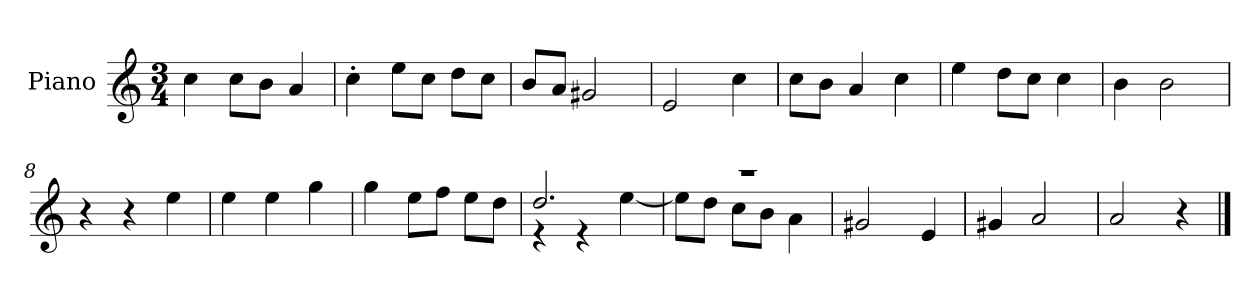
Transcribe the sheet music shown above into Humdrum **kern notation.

**kern
*part1
*staff1
*I"Piano
*I'P-no
*clefG2
*k[]
*M3/4
*MM177
=1
4cc\
8cc\L
8b\J
4a/
=2
4cc'\
8ee\L
8cc\J
8dd\L
8cc\J
=3
8b/L
8a/J
2g#X/
=4
2e/
4cc\
=5
8cc\L
8b\J
4a/
4cc\
=6
4ee\
8dd\L
8cc\J
4cc\
=7
4b\
2b\
=8
4r
4r
4ee\
=9
4ee\
4ee\
4gg\
!!LO:LB:g=z
=10
4gg\
8ee\L
8ff\J
8ee\L
8dd\J
=11
*^
2.dd/	4r
.	4r
.	[4ee\
=12	=12
2.r	8ee\L]
.	8dd\J
.	8cc\L
.	8b\J
.	4a\
*v	*v
=13
2g#X/
4e/
=14
4g#X/
2a/
=15
2a/
4r
==
*-
